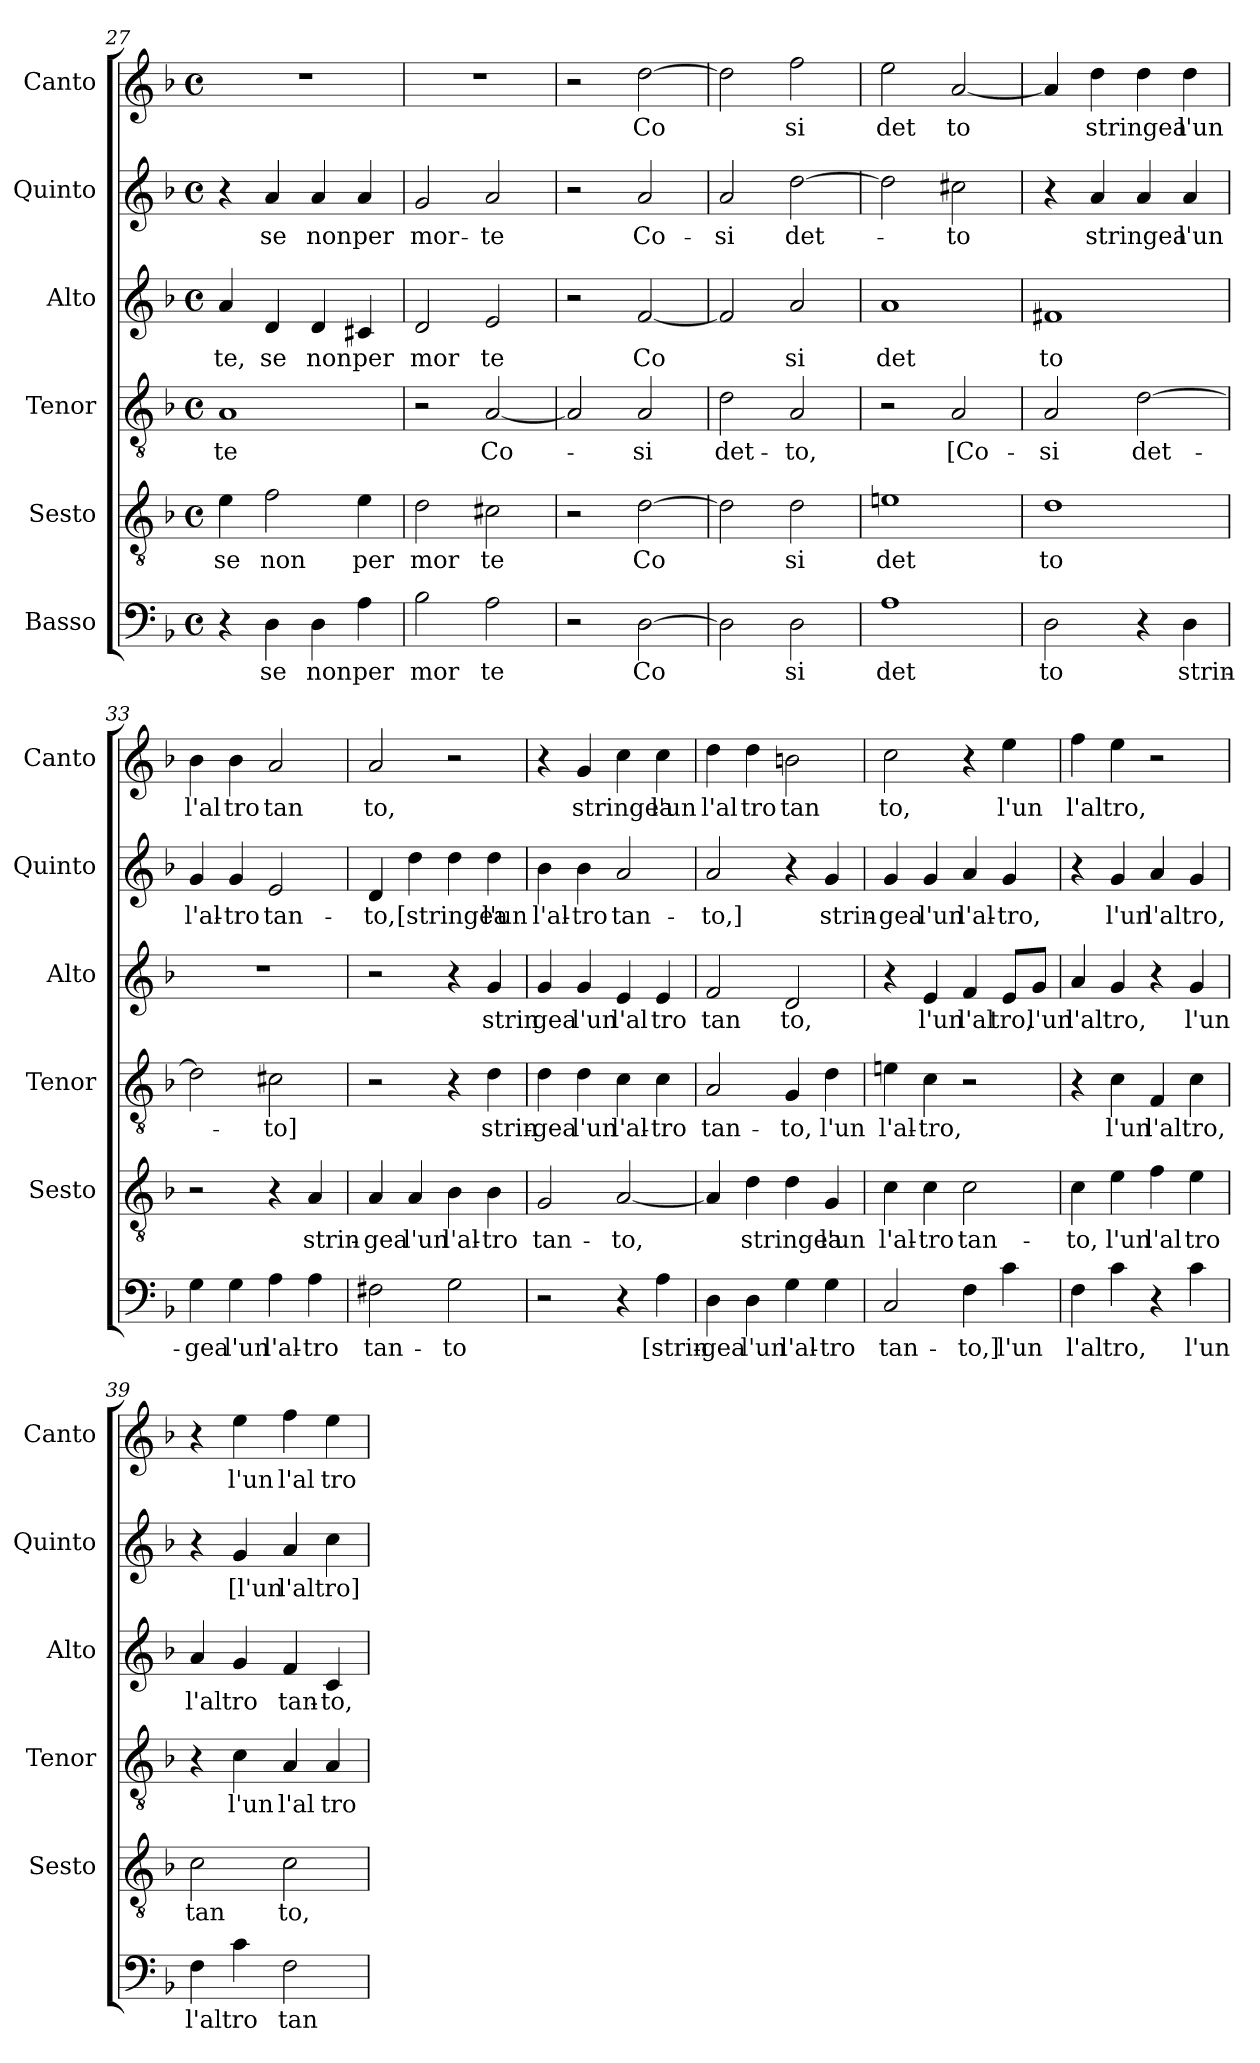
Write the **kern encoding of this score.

**kern	**text	**kern	**text	**kern	**text	**kern	**text	**kern	**text	**kern	**text
*part6	*part6	*part5	*part5	*part4	*part4	*part3	*part3	*part2	*part2	*part1	*part1
*staff6	*staff6	*staff5	*staff5	*staff4	*staff4	*staff3	*staff3	*staff2	*staff2	*staff1	*staff1
*I"Basso	*	*I"Sesto	*	*I"Tenor	*	*I"Alto	*	*I"Quinto	*	*I"Canto	*
*	*	*I'Sesto	*	*I'Tenor	*	*I'Alto	*	*I'Quinto	*	*I'Canto	*
*clefF4	*	*clefGv2	*	*clefGv2	*	*clefG2	*	*clefG2	*	*clefG2	*
*k[b-]	*	*k[b-]	*	*k[b-]	*	*k[b-]	*	*k[b-]	*	*k[b-]	*
*F:	*	*F:	*	*F:	*	*F:	*	*F:	*	*F:	*
*M4/4	*	*M4/4	*	*M4/4	*	*M4/4	*	*M4/4	*	*M4/4	*
*met(c)	*	*met(c)	*	*met(c)	*	*met(c)	*	*met(c)	*	*met(c)	*
=27	=27	=27	=27	=27	=27	=27	=27	=27	=27	=27	=27
!	!	!	!LO:LY:b:cj	!	!LO:LY:b:cj	!	!LO:LY:b:cj	!	!	!	!
4r	.	4e\	se	1A	-te	4a/	te,	4r	.	1r	.
!	!LO:LY:b:cj	!	!LO:LY:b:cj	!	!	!	!LO:LY:b:cj	!	!LO:LY:b:cj	!	!
4D\	se	2f\	non	.	.	4d/	se	4a/	se	.	.
!	!LO:LY:b:cj	!	!	!	!	!	!LO:LY:b:cj	!	!LO:LY:b:cj	!	!
4D\	non	.	.	.	.	4d/	non	4a/	non	.	.
!	!LO:LY:b:cj	!	!LO:LY:b:cj	!	!	!	!LO:LY:b:cj	!	!LO:LY:b:cj	!	!
4A\	per	4e\	per	.	.	4c#X/	per	4a/	per	.	.
=28	=28	=28	=28	=28	=28	=28	=28	=28	=28	=28	=28
!	!LO:LY:b:cj	!	!LO:LY:b:cj	!	!	!	!LO:LY:b:cj	!	!LO:LY:b:cj	!	!
2B-\	mor	2d\	mor	2r	.	2d/	mor	2g/	mor-	1r	.
!	!LO:LY:b:cj	!	!LO:LY:b:cj	!	!LO:LY:b	!	!LO:LY:b:cj	!	!LO:LY:b:cj	!	!
2A\	te	2c#X\	te	[<2A/	Co-	2e/	te	2a/	-te	.	.
=29	=29	=29	=29	=29	=29	=29	=29	=29	=29	=29	=29
2r	.	2r	.	2A/]	.	2r	.	2r	.	2r	.
!	!LO:LY:b	!	!LO:LY:b	!	!LO:LY:b:cj	!	!LO:LY:b	!	!LO:LY:b:cj	!	!LO:LY:b
[>2D\	Co	[>2d\	Co	2A/	-si	[<2f/	Co	2a/	Co-	[>2dd\	Co
=30	=30	=30	=30	=30	=30	=30	=30	=30	=30	=30	=30
!	!	!	!	!	!LO:LY:b:cj	!	!	!	!LO:LY:b:cj	!	!
2D\]	.	2d\]	.	2d\	det-	2f/]	.	2a/	-si	2dd\]	.
!	!LO:LY:b:cj	!	!LO:LY:b:cj	!	!LO:LY:b:cj	!	!LO:LY:b:cj	!	!LO:LY:b	!	!LO:LY:b:cj
2D\	si	2d\	si	2A/	-to,	2a/	si	[>2dd\	det-	2ff\	si
=31	=31	=31	=31	=31	=31	=31	=31	=31	=31	=31	=31
!	!LO:LY:b:cj	!	!LO:LY:b:cj	!	!	!	!LO:LY:b:cj	!	!	!	!LO:LY:b:cj
1A	det	1en	det	2r	.	1a	det	2dd\]	.	2ee\	det
!	!	!	!	!	!LO:LY:b:cj	!	!	!	!LO:LY:b:cj	!	!LO:LY:b:cj
.	.	.	.	2A/	[Co-	.	.	2cc#X\	-to	[>2a/	to
!!LO:LB:g=z
=32	=32	=32	=32	=32	=32	=32	=32	=32	=32	=32	=32
!	!LO:LY:b:cj	!	!LO:LY:b:cj	!	!LO:LY:b:cj	!	!LO:LY:b:cj	!	!	!	!
2D\	to	1d	to	2A/	-si	1f#X	to	4r	.	4a/]	.
!	!	!	!	!	!	!	!	!	!LO:LY:b:cj	!	!LO:LY:b:cj
.	.	.	.	.	.	.	.	4a/	stringea	4dd\	stringea
!	!	!	!	!	!LO:LY:b	!	!	!	!	!	!
4r	.	.	.	[>2d\	det-	.	.	4a/	.	4dd\	.
!	!LO:LY:b:cj	!	!	!	!	!	!	!	!LO:LY:b:cj	!	!LO:LY:b:cj
4D\	strin-	.	.	.	.	.	.	4a/	l'un	4dd\	l'un
=33	=33	=33	=33	=33	=33	=33	=33	=33	=33	=33	=33
!	!LO:LY:b:cj	!	!	!	!	!	!	!	!LO:LY:b:cj	!	!LO:LY:b:cj
4G\	-gea	2r	.	2d\]	.	1r	.	4g/	l'al-	4b-\	l'al
!	!LO:LY:b:cj	!	!	!	!	!	!	!	!LO:LY:b:cj	!	!LO:LY:b:cj
4G\	l'un	.	.	.	.	.	.	4g/	-tro	4b-\	tro
!	!LO:LY:b:cj	!	!	!	!LO:LY:b:cj	!	!	!	!LO:LY:b:cj	!	!LO:LY:b:cj
4A\	l'al-	4r	.	2c#X\	-to]	.	.	2e/	tan-	2a/	tan
!	!LO:LY:b:cj	!	!LO:LY:b:cj	!	!	!	!	!	!	!	!
4A\	-tro	4A/	strin-	.	.	.	.	.	.	.	.
=34	=34	=34	=34	=34	=34	=34	=34	=34	=34	=34	=34
!	!LO:LY:b:cj	!	!LO:LY:b:cj	!	!	!	!	!	!LO:LY:b:cj	!	!LO:LY:b:cj
2F#X\	tan-	4A/	-gea	2r	.	2r	.	4d/	-to,	2a/	to,
!	!	!	!LO:LY:b:cj	!	!	!	!	!	!LO:LY:b:cj	!	!
.	.	4A/	l'un	.	.	.	.	4dd\	[stringea	.	.
!	!LO:LY:b:cj	!	!LO:LY:b:cj	!	!	!	!	!	!	!	!
2G\	-to	4B-\	l'al-	4r	.	4r	.	4dd\	.	2r	.
!	!	!	!LO:LY:b:cj	!	!LO:LY:b:cj	!	!LO:LY:b:cj	!	!LO:LY:b:cj	!	!
.	.	4B-\	-tro	4d\	strin-	4g/	strin	4dd\	l'un	.	.
=35	=35	=35	=35	=35	=35	=35	=35	=35	=35	=35	=35
!	!	!	!LO:LY:b:cj	!	!LO:LY:b:cj	!	!LO:LY:b:cj	!	!LO:LY:b:cj	!	!
2r	.	2G/	tan-	4d\	-gea	4g/	gea	4b-\	l'al-	4r	.
!	!	!	!	!	!LO:LY:b:cj	!	!LO:LY:b:cj	!	!LO:LY:b:cj	!	!LO:LY:b:cj
.	.	.	.	4d\	l'un	4g/	l'un	4b-\	-tro	4g/	stringea
!	!	!	!LO:LY:b:cj	!	!LO:LY:b:cj	!	!LO:LY:b:cj	!	!LO:LY:b:cj	!	!
4r	.	[<2A/	-to,	4c\	l'al-	4e/	l'al	2a/	tan-	4cc\	.
!	!LO:LY:b:cj	!	!	!	!LO:LY:b:cj	!	!LO:LY:b:cj	!	!	!	!LO:LY:b:cj
4A\	[strin-	.	.	4c\	-tro	4e/	tro	.	.	4cc\	l'un
=36	=36	=36	=36	=36	=36	=36	=36	=36	=36	=36	=36
!	!LO:LY:b:cj	!	!	!	!LO:LY:b:cj	!	!LO:LY:b:cj	!	!LO:LY:b:cj	!	!LO:LY:b:cj
4D\	-gea	4A/]	.	2A/	tan-	2f/	tan	2a/	-to,]	4dd\	l'al
!	!LO:LY:b:cj	!	!LO:LY:b:cj	!	!	!	!	!	!	!	!LO:LY:b:cj
4D\	l'un	4d\	stringea	.	.	.	.	.	.	4dd\	tro
!	!LO:LY:b:cj	!	!	!	!LO:LY:b:cj	!	!LO:LY:b:cj	!	!	!	!LO:LY:b:cj
4G\	l'al-	4d\	.	4G/	-to,	2d/	to,	4r	.	2bn\	tan
!	!LO:LY:b:cj	!	!LO:LY:b:cj	!	!LO:LY:b:cj	!	!	!	!LO:LY:b:cj	!	!
4G\	-tro	4G/	l'un	4d\	l'un	.	.	4g/	strin-	.	.
=37	=37	=37	=37	=37	=37	=37	=37	=37	=37	=37	=37
!	!LO:LY:b:cj	!	!LO:LY:b:cj	!	!LO:LY:b:cj	!	!	!	!LO:LY:b:cj	!	!LO:LY:b:cj
2C/	tan-	4c\	l'al-	4en\	l'al-	4r	.	4g/	-gea	2cc\	to,
!	!	!	!LO:LY:b:cj	!	!LO:LY:b:cj	!	!LO:LY:b:cj	!	!LO:LY:b:cj	!	!
.	.	4c\	-tro	4c\	-tro,	4e/	l'un	4g/	l'un	.	.
!	!LO:LY:b:cj	!	!LO:LY:b:cj	!	!	!	!LO:LY:b:cj	!	!LO:LY:b:cj	!	!
4F\	-to,]	2c\	tan-	2r	.	4f/	l'al	4a/	l'al-	4r	.
!	!LO:LY:b:cj	!	!	!	!	!	!LO:LY:b:cj	!	!LO:LY:b:cj	!	!LO:LY:b:cj
4c\	l'un	.	.	.	.	8e/L	tro,	4g/	-tro,	4ee\	l'un
!	!	!	!	!	!	!	!LO:LY:b:cj	!	!	!	!
.	.	.	.	.	.	8g/J	l'un	.	.	.	.
!!LO:PB:g=z
=38	=38	=38	=38	=38	=38	=38	=38	=38	=38	=38	=38
!	!LO:LY:b	!	!LO:LY:b:cj	!	!	!	!LO:LY:b	!	!	!	!LO:LY:b
4F\	l'altro,	4c\	-to,	4r	.	4a/	l'altro,	4r	.	4ff\	l'altro,
!	!	!	!LO:LY:b:cj	!	!LO:LY:b:cj	!	!	!	!LO:LY:b:cj	!	!
4c\	.	4e\	l'un	4c\	l'un	4g/	.	4g/	l'un	4ee\	.
!	!	!	!LO:LY:b:cj	!	!LO:LY:b	!	!	!	!LO:LY:b	!	!
4r	.	4f\	l'al	4F/	l'altro,	4r	.	4a/	l'altro,	2r	.
!	!LO:LY:b:cj	!	!LO:LY:b:cj	!	!	!	!LO:LY:b:cj	!	!	!	!
4c\	l'un	4e\	tro	4c\	.	4g/	l'un	4g/	.	.	.
=39	=39	=39	=39	=39	=39	=39	=39	=39	=39	=39	=39
!	!LO:LY:b:cj	!	!LO:LY:b:cj	!	!	!	!LO:LY:b:cj	!	!	!	!
4F\	l'altro	2c\	tan	4r	.	4a/	l'altro	4r	.	4r	.
!	!	!	!	!	!LO:LY:b:cj	!	!	!	!LO:LY:b:cj	!	!LO:LY:b:cj
4c\	.	.	.	4c\	l'un	4g/	.	4g/	[l'un	4ee\	l'un
!	!LO:LY:b:cj	!	!LO:LY:b:cj	!	!LO:LY:b:cj	!	!LO:LY:b:cj	!	!LO:LY:b	!	!LO:LY:b:cj
2F\	tan-	2c\	to,	4A/	l'al	4f/	tan-	4a/	l'altro]	4ff\	l'al
!	!	!	!	!	!LO:LY:b:cj	!	!LO:LY:b:cj	!	!	!	!LO:LY:b:cj
.	.	.	.	4A/	tro	4c/	-to,	4cc\	.	4ee\	tro
=	=	=	=	=	=	=	=	=	=	=	=
*-	*-	*-	*-	*-	*-	*-	*-	*-	*-	*-	*-
